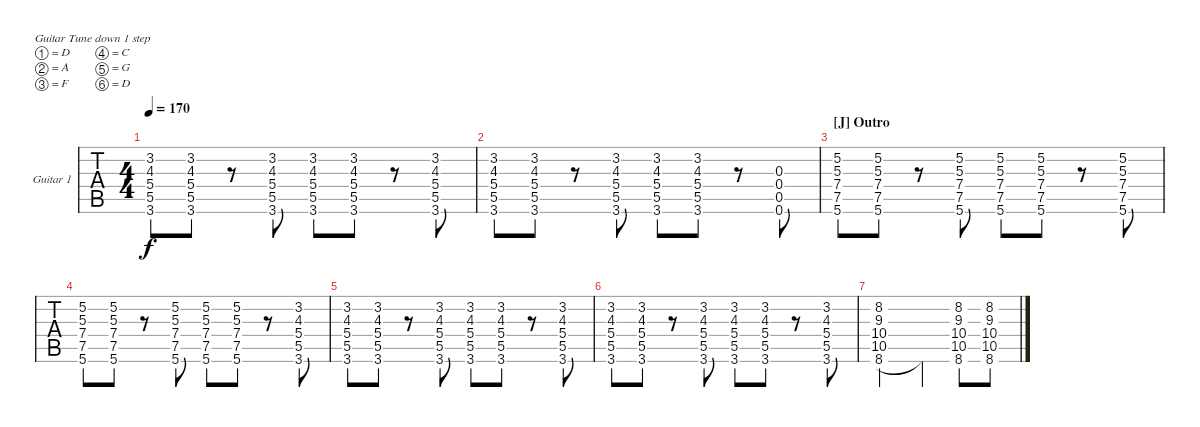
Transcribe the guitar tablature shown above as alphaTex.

\defaultSystemsLayout 4
\bracketExtendMode groupsimilarinstruments
\firstSystemTrackNameOrientation horizontal
\otherSystemsTrackNameOrientation horizontal
\track ("Brian Fallon" "Guitar 1") {instrument electricguitarclean}
\staff {tabs}
\tuning (D4 A3 F3 C3 G2 D2)
\ts (4 4)
\tempo 170
\clef g2
\ks c
(3.6 3.2 4.3 5.4 5.5).8{dy f} (3.6 5.5 5.4 4.3 3.2).8 r.8 (3.6 3.2 4.3 5.4 5.5).8 (3.6 5.5 5.4 4.3 3.2).8 (3.6 3.2 4.3 5.4 5.5).8 r.8 (3.6 5.5 5.4 4.3 3.2).8 |
(3.6 3.2 4.3 5.4 5.5).8 (3.6 5.5 5.4 4.3 3.2).8 r.8 (3.6 3.2 4.3 5.4 5.5).8 (3.6 5.5 5.4 4.3 3.2).8 (3.6 3.2 4.3 5.4 5.5).8 r.8 (0.5 0.4 0.3 0.6).8 |
\section ("J" "Outro")
(5.6 7.5 7.4 5.3 5.2).8 (5.6 7.5 7.4 5.3 5.2).8 r.8 (5.6 7.5 7.4 5.3 5.2).8 (5.6 7.5 7.4 5.3 5.2).8 (5.6 7.5 7.4 5.3 5.2).8 r.8 (5.6 7.5 7.4 5.3 5.2).8 |
(5.6 7.5 7.4 5.3 5.2).8 (5.6 7.5 7.4 5.3 5.2).8 r.8 (5.6 7.5 7.4 5.3 5.2).8 (5.6 7.5 7.4 5.3 5.2).8 (5.6 7.5 7.4 5.3 5.2).8 r.8 (3.6 5.5 5.4 4.3 3.2).8 |
(3.6 5.5 5.4 4.3 3.2).8 (3.6 5.5 5.4 4.3 3.2).8 r.8 (3.6 5.5 5.4 4.3 3.2).8 (3.6 5.5 5.4 4.3 3.2).8 (3.6 5.5 5.4 4.3 3.2).8 r.8 (3.6 5.5 5.4 4.3 3.2).8 |
(3.6 5.5 5.4 4.3 3.2).8 (3.6 5.5 5.4 4.3 3.2).8 r.8 (3.6 5.5 5.4 4.3 3.2).8 (3.6 5.5 5.4 4.3 3.2).8 (3.6 5.5 5.4 4.3 3.2).8 r.8 (3.6 5.5 5.4 4.3 3.2).8 |
(8.6 8.2 9.3 10.4 10.5).2 8.6{t}.4 (8.6 10.4 10.5 9.3 8.2).8 (8.6 10.5 10.4 9.3 8.2).8
